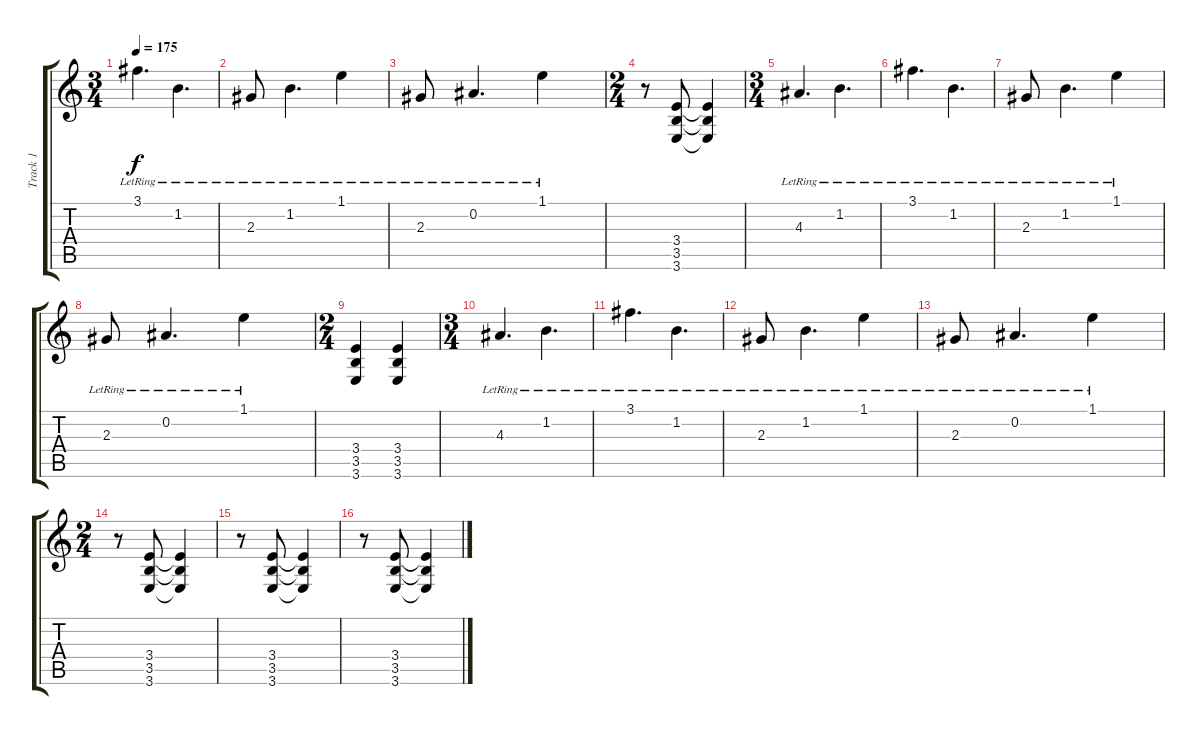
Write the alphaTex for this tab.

\track ("Track 1" "Track 1") {instrument overdrivenguitar}
\staff {score tabs}
\tuning (Eb4 Bb3 Gb3 Db3 Ab2 Db2) {hide}
\ts (3 4)
\tempo 175
\clef g2
\ks c
3.1{lr}.4{d dy f} 1.2{lr}.4{d} |
2.3{lr}.8 1.2{lr}.4{d} 1.1{lr}.4 |
2.3{lr}.8 0.2{lr}.4{d} 1.1{lr}.4 |
\ts (2 4)
r.8{volume 3 instrument overdrivenguitar} (3.4 3.5 3.6).8 (3.4{t} 3.5{t} 3.6{t}).4 |
\ts (3 4)
4.3{lr}.4{d volume 11 instrument overdrivenguitar} 1.2{lr}.4{d} |
3.1{lr}.4{d} 1.2{lr}.4{d} |
2.3{lr}.8 1.2{lr}.4{d} 1.1{lr}.4 |
2.3{lr}.8 0.2{lr}.4{d} 1.1{lr}.4 |
\ts (2 4)
(3.4 3.5 3.6).4{volume 3 instrument overdrivenguitar} (3.4 3.5 3.6).4 |
\ts (3 4)
4.3{lr}.4{d volume 11 instrument overdrivenguitar} 1.2{lr}.4{d} |
3.1{lr}.4{d} 1.2{lr}.4{d} |
2.3{lr}.8 1.2{lr}.4{d} 1.1{lr}.4 |
2.3{lr}.8 0.2{lr}.4{d} 1.1{lr}.4 |
\ts (2 4)
r.8{volume 3 instrument overdrivenguitar} (3.4 3.5 3.6).8 (3.4{t} 3.5{t} 3.6{t}).4 |
r.8 (3.4 3.5 3.6).8 (3.4{t} 3.5{t} 3.6{t}).4 |
r.8 (3.4 3.5 3.6).8 (3.4{t} 3.5{t} 3.6{t}).4
